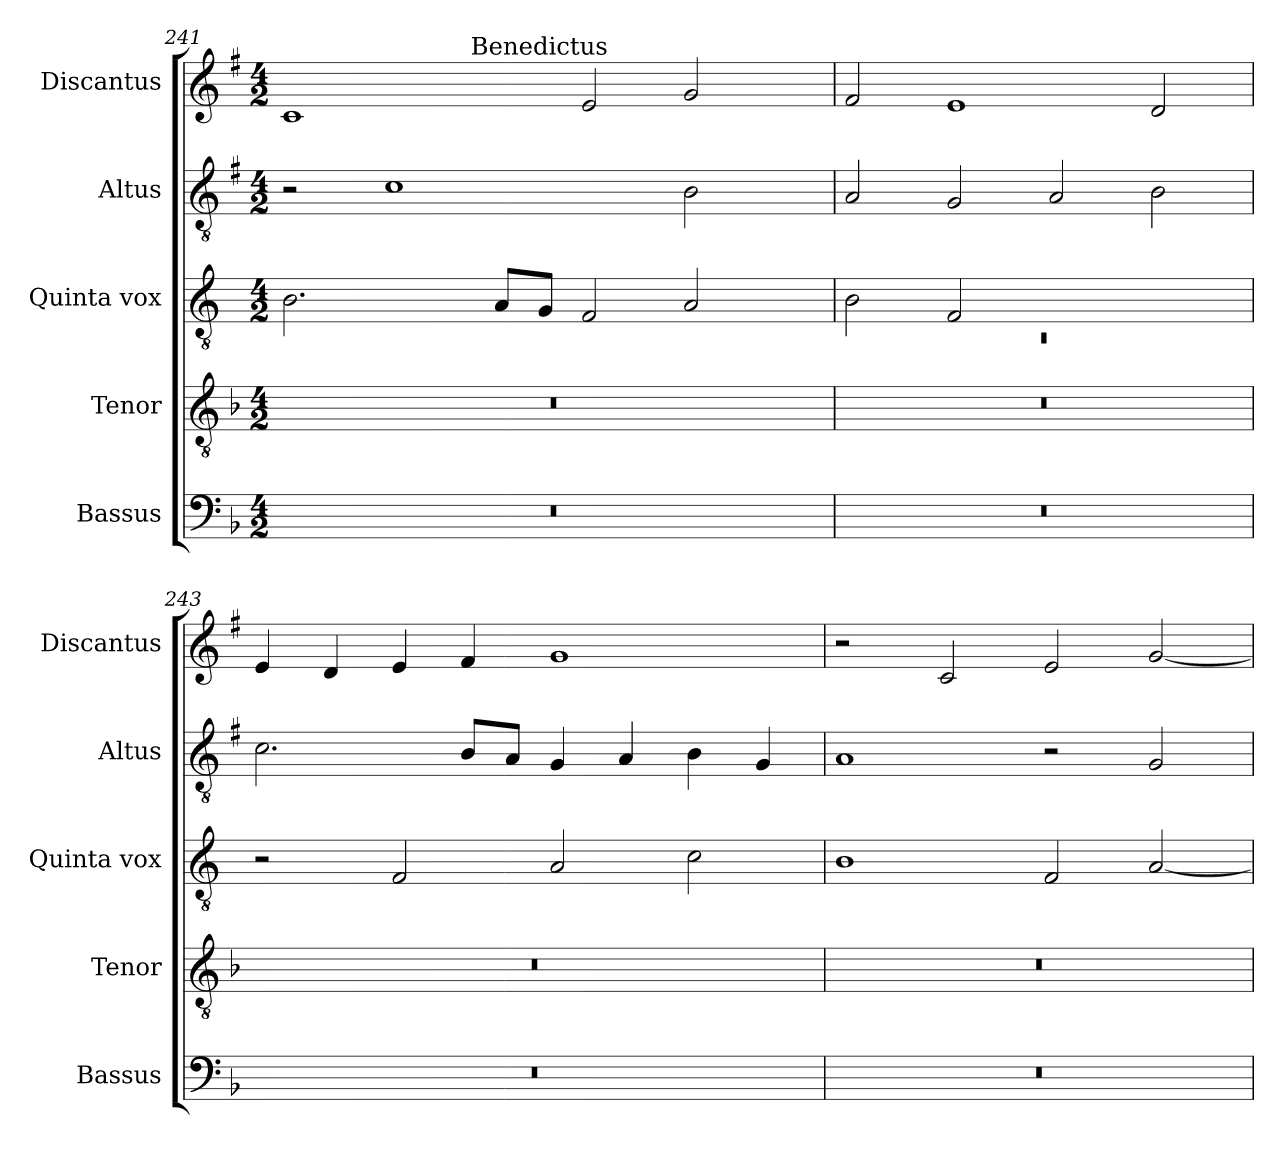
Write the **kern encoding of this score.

**kern	**kern	**kern	**kern	**kern
*part5	*part4	*part3	*part2	*part1
*staff5	*staff4	*staff3	*staff2	*staff1
*I"Bassus	*I"Tenor	*I"Quinta vox	*I"Altus	*I"Discantus
*I'Bassus	*I'Tenor	*I'Quinta vox	*I'Altus	*I'Discantus
*clefF4	*clefGv2	*clefGv2	*clefGv2	*clefG2
*ITrd-3c-5	*ITrd-3c-5	*	*ITrd-3c-5	*ITrd-3c-5
*k[b-e-]	*k[b-e-]	*k[]	*k[]	*k[]
*B-:	*B-:	*C:	*C:	*C:
*M4/2	*M4/2	*M4/2	*M4/2	*M4/2
=241	=241	=241	=241	=241
*	*	*	*	*^
0r	0r	2.B\	2r	1f	2ryy
.	.	.	1f	.	8ryy
.	.	.	.	.	16ryy
.	.	.	.	.	64ryy
!	!	!	!	!	!LO:TX:a:t=Benedictus
.	.	.	.	.	1ryy
.	.	8A/L	.	.	.
.	.	8G/J	.	.	.
.	.	2F/	.	2a/	.
.	.	2A/	2e\	2cc/	.
.	.	.	.	.	4ryy
.	.	.	.	.	32.ryy
=242	=242	=242	=242	=242	=242
*	*	*^	*	*	*
!	!	!	!LO:N:vis=1	!	!	!
*	*	*	*	*	*v	*v
0r	0r	2B\	0rC	2d/	2b/
.	.	2F/	.	2c/	1a
.	.	1ryy	.	2d/	.
.	.	.	.	2e\	2g/
*	*	*v	*v	*	*
=243	=243	=243	=243	=243
0r	0r	2r	2.f\	4a/
.	.	.	.	4g/
.	.	2F/	.	4a/
.	.	.	8e/L	4b/
.	.	.	8d/J	.
.	.	2A/	4c/	1cc
.	.	.	4d/	.
.	.	2c\	4e\	.
.	.	.	4c/	.
=244	=244	=244	=244	=244
0r	0r	1B	1d	2r
.	.	.	.	2f/
.	.	2F/	2r	2a/
.	.	[<2A/	2c/	[<2cc/
=	=	=	=	=
*-	*-	*-	*-	*-
